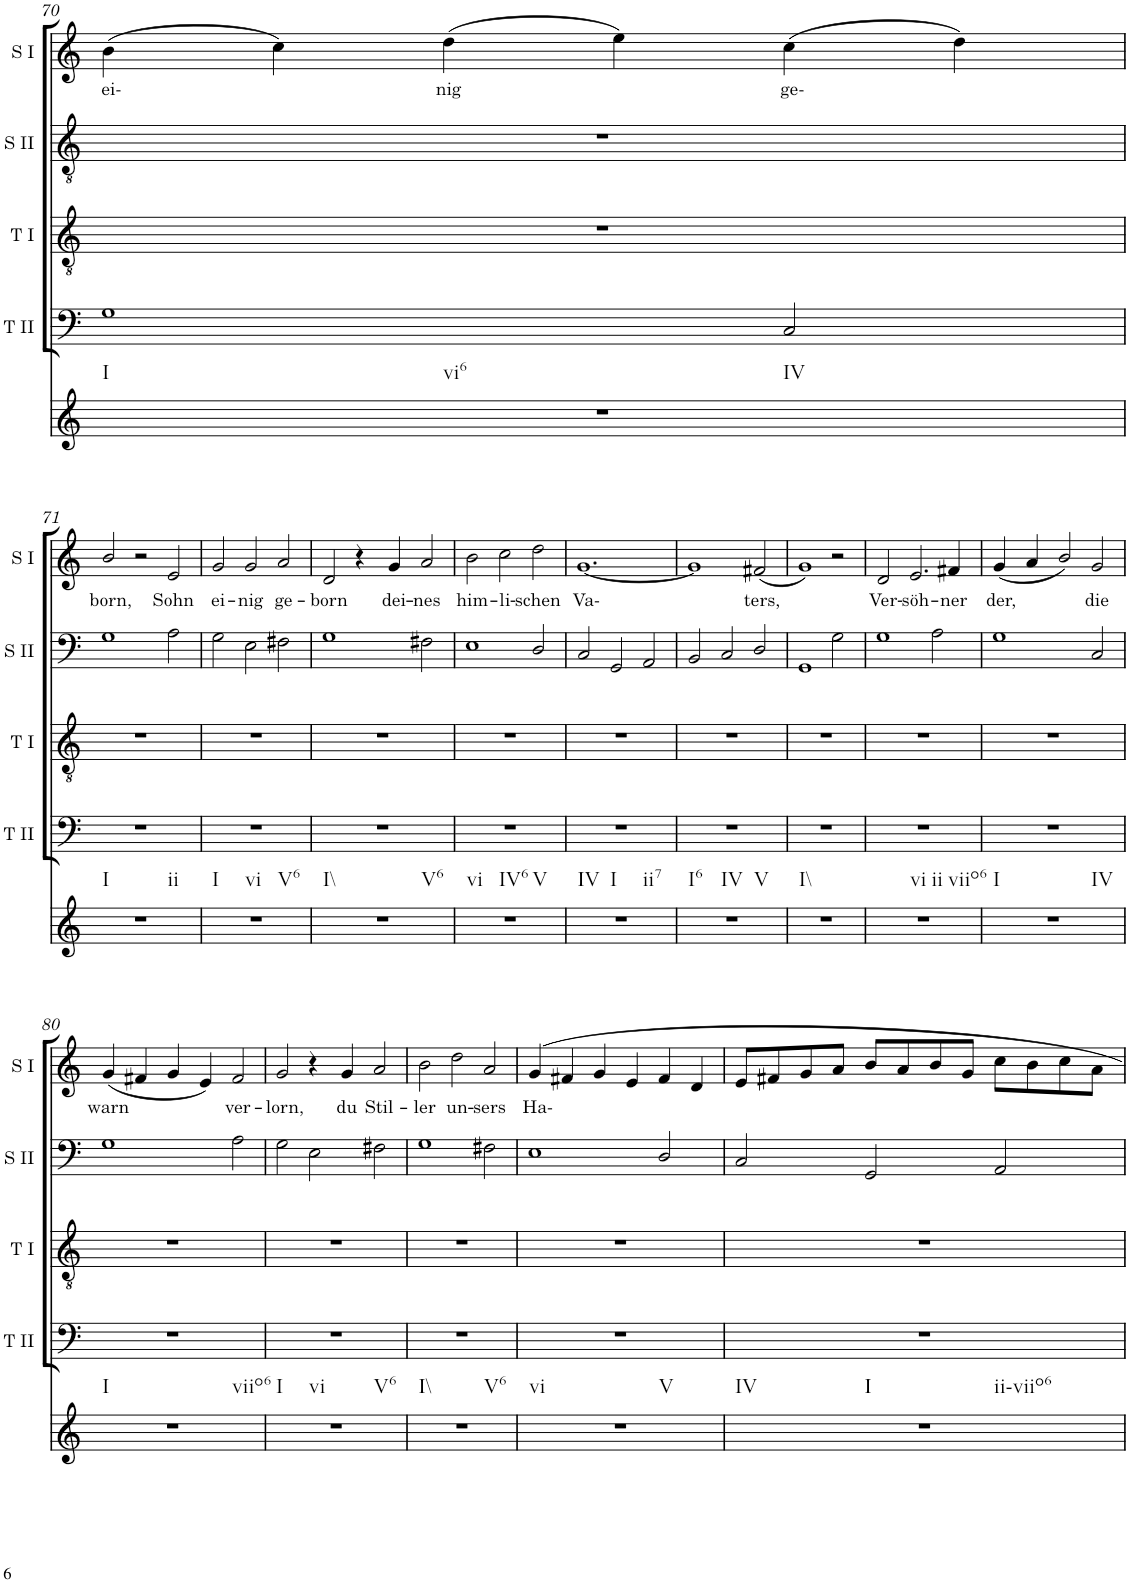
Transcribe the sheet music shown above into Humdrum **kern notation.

**kern	**kern	**kern	**kern	**kern	**text
*part5	*part4	*part3	*part2	*part1	*part1
*staff5	*staff4	*staff3	*staff2	*staff1	*staff1
*I"Continuo	*I"Tenor II	*I"Tenor I	*I"Soprano II	*I"Soprano I	*
*	*I'T II	*I'T I	*I'S II	*I'S I	*
!!LO:PB:g=z
*clefG2	*clefG2	*clefG2	*clefF4	*clefG2	*
*k[]	*k[]	*k[]	*k[]	*k[]	*
*M3/2	*M3/2	*M3/2	*M3/2	*M3/2	*
=70	=70	=70	=70	=70	=70
!LO:TX:b:t=I	!	!	!	!	!
!LO:TX:b:t=vi6	!	!	!	!	!
!LO:TX:b:t=IV	!	!	!	!	!
!	!	!	!	!	!LO:LY:b
1.r	1G	1.r	1.r	(4b\	ei-
.	.	.	.	4cc\)	.
!	!	!	!	!	!LO:LY:b
.	.	.	.	(4dd\	nig
.	.	.	.	4ee\)	.
!	!	!	!	!	!LO:LY:b
.	2C/	.	.	(4cc\	ge-
.	.	.	.	4dd\)	.
!!LO:LB:g=z
=71	=71	=71	=71	=71	=71
!LO:TX:b:t=I	!	!	!	!	!
!LO:TX:b:t=ii	!	!	!	!	!
!	!	!	!	!	!LO:LY:b
1.r	1.r	1.r	1G	2b/	born,
.	.	.	.	2r	.
!	!	!	!	!	!LO:LY:b
.	.	.	2A\	2e/	Sohn
=72	=72	=72	=72	=72	=72
!LO:TX:b:t=I	!	!	!	!	!
!LO:TX:b:t=vi	!	!	!	!	!
!LO:TX:b:t=V6	!	!	!	!	!
!	!	!	!	!	!LO:LY:b
1.r	1.r	1.r	2G\	2g/	ei-
!	!	!	!	!	!LO:LY:b
.	.	.	2E\	2g/	nig
!	!	!	!	!	!LO:LY:b
.	.	.	2F#X\	2a/	ge-
=73	=73	=73	=73	=73	=73
!LO:TX:b:t=I\\	!	!	!	!	!
!LO:TX:b:t=V6	!	!	!	!	!
!	!	!	!	!	!LO:LY:b
1.r	1.r	1.r	1G	2d/	born
.	.	.	.	4r	.
!	!	!	!	!	!LO:LY:b
.	.	.	.	4g/	dei-
!	!	!	!	!	!LO:LY:b
.	.	.	2F#X\	2a/	nes
=74	=74	=74	=74	=74	=74
!LO:TX:b:t=vi	!	!	!	!	!
!LO:TX:b:t=IV6	!	!	!	!	!
!LO:TX:b:t=V	!	!	!	!	!
!	!	!	!	!	!LO:LY:b
1.r	1.r	1.r	1E	2b\	him-
!	!	!	!	!	!LO:LY:b
.	.	.	.	2cc\	li-
!	!	!	!	!	!LO:LY:b
.	.	.	2D/	2dd\	schen
=75	=75	=75	=75	=75	=75
!LO:TX:b:t=IV	!	!	!	!	!
!LO:TX:b:t=I	!	!	!	!	!
!LO:TX:b:t=ii7	!	!	!	!	!
!	!	!	!	!	!LO:LY:b
1.r	1.r	1.r	2C/	[1.g	Va-
.	.	.	2GG/	.	.
.	.	.	2AA/	.	.
=76	=76	=76	=76	=76	=76
!LO:TX:b:t=I6	!	!	!	!	!
!LO:TX:b:t=IV	!	!	!	!	!
!LO:TX:b:t=V	!	!	!	!	!
1.r	1.r	1.r	2BB/	1g]	.
.	.	.	2C/	.	.
!	!	!	!	!	!LO:LY:b
.	.	.	2D/	(2f#X/	ters,
=77	=77	=77	=77	=77	=77
!LO:TX:b:t=I\\	!	!	!	!	!
1.r	1.r	1.r	1GG	1g)	.
.	.	.	2G\	2r	.
=78	=78	=78	=78	=78	=78
!LO:TX:b:t=vi	!	!	!	!	!
!LO:TX:b:t=ii	!	!	!	!	!
!LO:TX:b:t=viio6	!	!	!	!	!
!	!	!	!	!	!LO:LY:b
1.r	1.r	1.r	1G	2d/	Ver-
!	!	!	!	!	!LO:LY:b
.	.	.	.	2.e/	söh-
.	.	.	2A\	.	.
!	!	!	!	!	!LO:LY:b
.	.	.	.	4f#X/	ner
=79	=79	=79	=79	=79	=79
!LO:TX:b:t=I	!	!	!	!	!
!LO:TX:b:t=IV	!	!	!	!	!
!	!	!	!	!	!LO:LY:b
1.r	1.r	1.r	1G	(4g/	der,
.	.	.	.	4a/	.
.	.	.	.	2b/)	.
!	!	!	!	!	!LO:LY:b
.	.	.	2C/	2g/	die
!!LO:LB:g=z
=80	=80	=80	=80	=80	=80
!LO:TX:b:t=I	!	!	!	!	!
!LO:TX:b:t=viio6	!	!	!	!	!
!	!	!	!	!	!LO:LY:b
1.r	1.r	1.r	1G	(4g/	warn
.	.	.	.	4f#X/	.
.	.	.	.	4g/	.
.	.	.	.	4e/)	.
!	!	!	!	!	!LO:LY:b
.	.	.	2A\	2f#/	ver-
=81	=81	=81	=81	=81	=81
!LO:TX:b:t=I	!	!	!	!	!
!LO:TX:b:t=vi	!	!	!	!	!
!LO:TX:b:t=V6	!	!	!	!	!
!	!	!	!	!	!LO:LY:b
1.r	1.r	1.r	2G\	2g/	lorn,
.	.	.	2E\	4r	.
!	!	!	!	!	!LO:LY:b
.	.	.	.	4g/	du
!	!	!	!	!	!LO:LY:b
.	.	.	2F#X\	2a/	Stil-
=82	=82	=82	=82	=82	=82
!LO:TX:b:t=I\\	!	!	!	!	!
!LO:TX:b:t=V6	!	!	!	!	!
!	!	!	!	!	!LO:LY:b
1.r	1.r	1.r	1G	2b\	ler
!	!	!	!	!	!LO:LY:b
.	.	.	.	2dd\	un-
!	!	!	!	!	!LO:LY:b
.	.	.	2F#X\	2a/	sers
=83	=83	=83	=83	=83	=83
!LO:TX:b:t=vi	!	!	!	!	!
!LO:TX:b:t=V	!	!	!	!	!
!	!	!	!	!	!LO:LY:b
1.r	1.r	1.r	1E	4g/	Ha-
.	.	.	.	4f#X/	.
.	.	.	.	4g/	.
.	.	.	.	4e/	.
.	.	.	2D/	4f#/	.
.	.	.	.	4d/	.
=84	=84	=84	=84	=84	=84
!LO:TX:b:t=IV	!	!	!	!	!
!LO:TX:b:t=I	!	!	!	!	!
!LO:TX:b:t=ii-viio6	!	!	!	!	!
1.r	1.r	1.r	2C/	8e/L	.
.	.	.	.	8f#X/	.
.	.	.	.	8g/	.
.	.	.	.	8a/J	.
.	.	.	2GG/	8b/L	.
.	.	.	.	8a/	.
.	.	.	.	8b/	.
.	.	.	.	8g/J	.
.	.	.	2AA/	8cc\L	.
.	.	.	.	8b\	.
.	.	.	.	8cc\	.
.	.	.	.	8a\J	.
=	=	=	=	=	=
*-	*-	*-	*-	*-	*-
